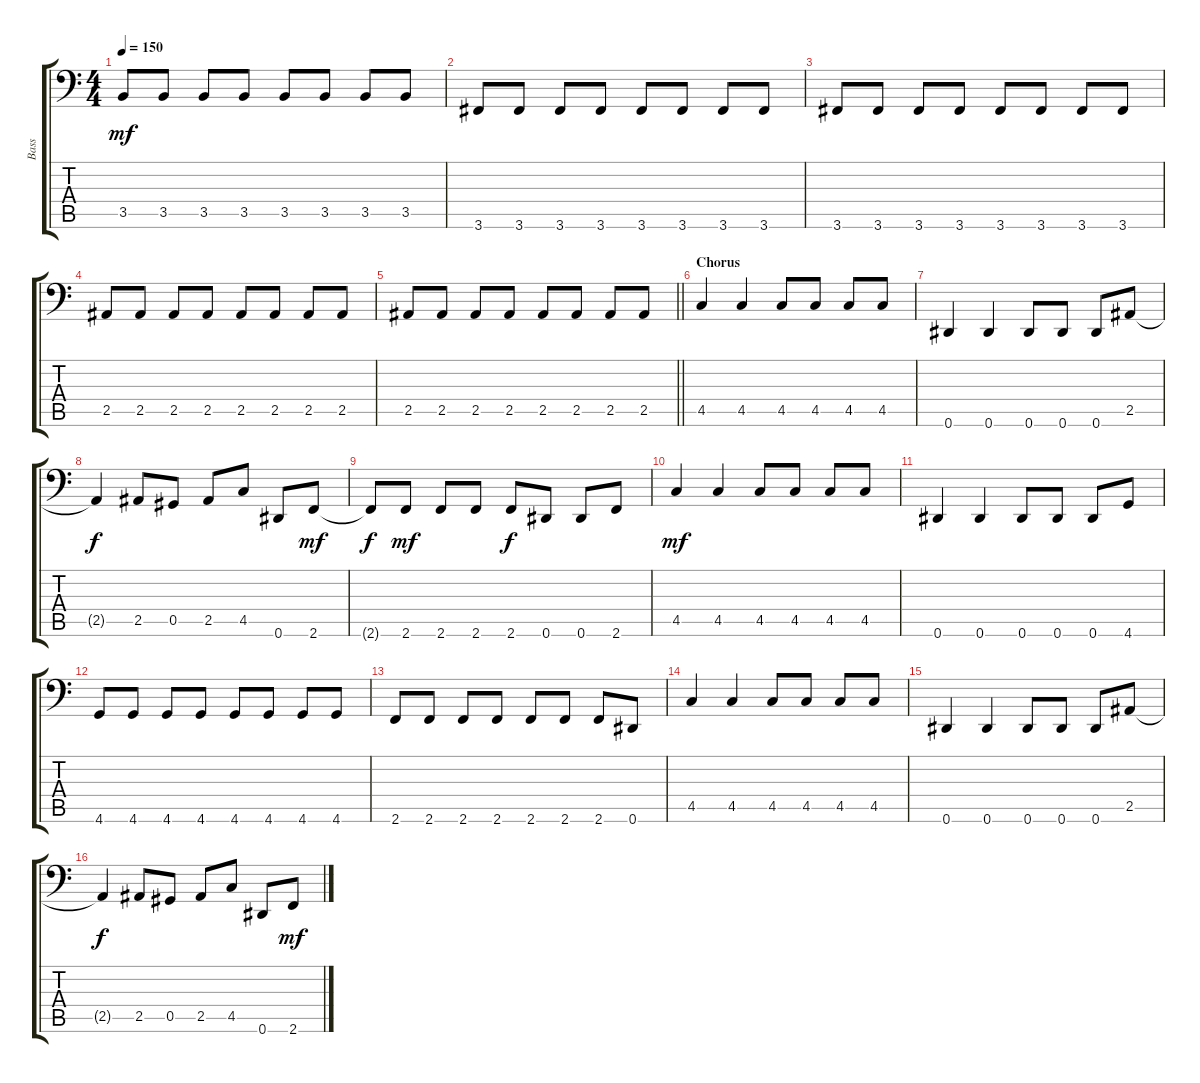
\track ("Bass" "Bass") {instrument electricbassfinger}
\staff {score tabs}
\tuning (Eb3 Bb2 Gb2 Db2 Ab1 Eb1) {hide}
\ts (4 4)
\tempo 150
\clef f4
\ks c
3.5.8{dy mf} 3.5.8 3.5.8 3.5.8 3.5.8 3.5.8 3.5.8 3.5.8 |
3.6.8 3.6.8 3.6.8 3.6.8 3.6.8 3.6.8 3.6.8 3.6.8 |
3.6.8 3.6.8 3.6.8 3.6.8 3.6.8 3.6.8 3.6.8 3.6.8 |
2.5.8 2.5.8 2.5.8 2.5.8 2.5.8 2.5.8 2.5.8 2.5.8 |
\barLineRight lightlight
2.5.8 2.5.8 2.5.8 2.5.8 2.5.8 2.5.8 2.5.8 2.5.8 |
\section ("" "Chorus")
4.5.4 4.5.4 4.5.8 4.5.8 4.5.8 4.5.8 |
0.6.4 0.6.4 0.6.8 0.6.8 0.6.8 2.5.8 |
2.5{t}.4{dy f} 2.5.8 0.5.8 2.5.8 4.5.8 0.6.8 2.6.8{dy mf} |
2.6{t}.8{dy f} 2.6.8{dy mf} 2.6.8 2.6.8 2.6.8{dy f} 0.6.8 0.6.8 2.6.8 |
4.5.4{dy mf} 4.5.4 4.5.8 4.5.8 4.5.8 4.5.8 |
0.6.4 0.6.4 0.6.8 0.6.8 0.6.8 4.6.8 |
4.6.8 4.6.8 4.6.8 4.6.8 4.6.8 4.6.8 4.6.8 4.6.8 |
2.6.8 2.6.8 2.6.8 2.6.8 2.6.8 2.6.8 2.6.8 0.6.8 |
4.5.4 4.5.4 4.5.8 4.5.8 4.5.8 4.5.8 |
0.6.4 0.6.4 0.6.8 0.6.8 0.6.8 2.5.8 |
2.5{t}.4{dy f} 2.5.8 0.5.8 2.5.8 4.5.8 0.6.8 2.6.8{dy mf}
